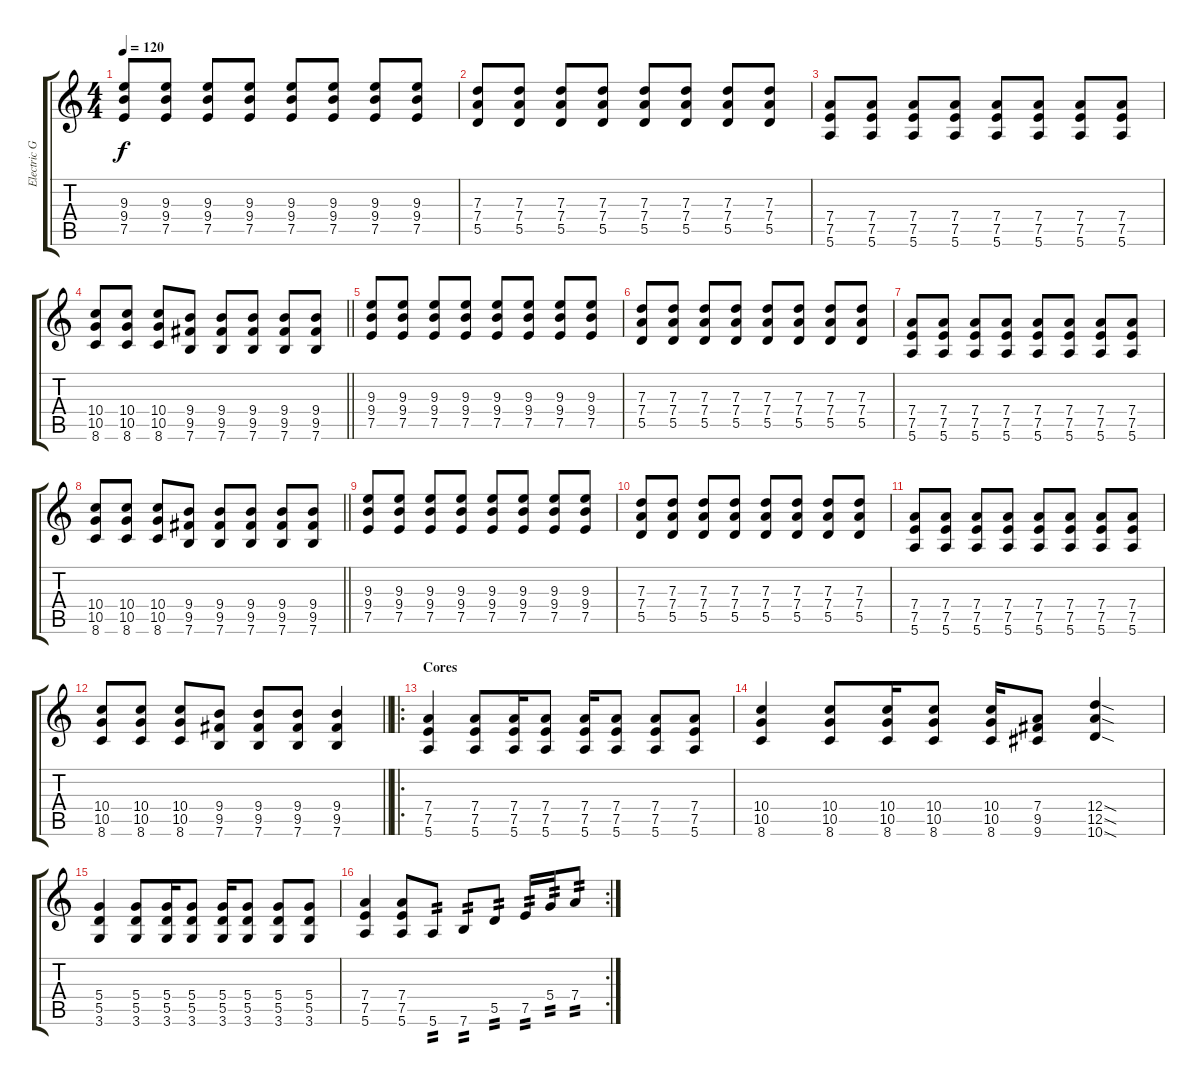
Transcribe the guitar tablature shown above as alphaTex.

\track ("Electric Guitar" "Electric G") {instrument overdrivenguitar}
\staff {score tabs}
\tuning (E4 B3 G3 D3 A2 E2) {hide}
\ts (4 4)
\tempo 120
\clef g2
\ks c
(9.3 9.4 7.5).8{dy f} (9.3 9.4 7.5).8 (9.3 9.4 7.5).8 (9.3 9.4 7.5).8 (9.3 9.4 7.5).8 (9.3 9.4 7.5).8 (9.3 9.4 7.5).8 (9.3 9.4 7.5).8 |
(7.3 7.4 5.5).8 (7.3 7.4 5.5).8 (7.3 7.4 5.5).8 (7.3 7.4 5.5).8 (7.3 7.4 5.5).8 (7.3 7.4 5.5).8 (7.3 7.4 5.5).8 (7.3 7.4 5.5).8 |
(7.4 7.5 5.6).8 (7.4 7.5 5.6).8 (7.4 7.5 5.6).8 (7.4 7.5 5.6).8 (7.4 7.5 5.6).8 (7.4 7.5 5.6).8 (7.4 7.5 5.6).8 (7.4 7.5 5.6).8 |
\barLineRight lightlight
(10.4 10.5 8.6).8 (10.4 10.5 8.6).8 (10.4 10.5 8.6).8 (9.4 9.5 7.6).8 (9.4 9.5 7.6).8 (9.4 9.5 7.6).8 (9.4 9.5 7.6).8 (9.4 9.5 7.6).8 |
(9.3 9.4 7.5).8 (9.3 9.4 7.5).8 (9.3 9.4 7.5).8 (9.3 9.4 7.5).8 (9.3 9.4 7.5).8 (9.3 9.4 7.5).8 (9.3 9.4 7.5).8 (9.3 9.4 7.5).8 |
(7.3 7.4 5.5).8 (7.3 7.4 5.5).8 (7.3 7.4 5.5).8 (7.3 7.4 5.5).8 (7.3 7.4 5.5).8 (7.3 7.4 5.5).8 (7.3 7.4 5.5).8 (7.3 7.4 5.5).8 |
(7.4 7.5 5.6).8 (7.4 7.5 5.6).8 (7.4 7.5 5.6).8 (7.4 7.5 5.6).8 (7.4 7.5 5.6).8 (7.4 7.5 5.6).8 (7.4 7.5 5.6).8 (7.4 7.5 5.6).8 |
\barLineRight lightlight
(10.4 10.5 8.6).8 (10.4 10.5 8.6).8 (10.4 10.5 8.6).8 (9.4 9.5 7.6).8 (9.4 9.5 7.6).8 (9.4 9.5 7.6).8 (9.4 9.5 7.6).8 (9.4 9.5 7.6).8 |
(9.3 9.4 7.5).8 (9.3 9.4 7.5).8 (9.3 9.4 7.5).8 (9.3 9.4 7.5).8 (9.3 9.4 7.5).8 (9.3 9.4 7.5).8 (9.3 9.4 7.5).8 (9.3 9.4 7.5).8 |
(7.3 7.4 5.5).8 (7.3 7.4 5.5).8 (7.3 7.4 5.5).8 (7.3 7.4 5.5).8 (7.3 7.4 5.5).8 (7.3 7.4 5.5).8 (7.3 7.4 5.5).8 (7.3 7.4 5.5).8 |
(7.4 7.5 5.6).8 (7.4 7.5 5.6).8 (7.4 7.5 5.6).8 (7.4 7.5 5.6).8 (7.4 7.5 5.6).8 (7.4 7.5 5.6).8 (7.4 7.5 5.6).8 (7.4 7.5 5.6).8 |
\barLineRight lightlight
(10.4 10.5 8.6).8 (10.4 10.5 8.6).8 (10.4 10.5 8.6).8 (9.4 9.5 7.6).8 (9.4 9.5 7.6).8 (9.4 9.5 7.6).8 (9.4 9.5 7.6).4 |
\ro
\section ("" "Cores")
(7.4 7.5 5.6).4 (7.4 7.5 5.6).8 (7.4 7.5 5.6).16 (7.4 7.5 5.6).8 (7.4 7.5 5.6).16 (7.4 7.5 5.6).8 (7.4 7.5 5.6).8 (7.4 7.5 5.6).8 |
(10.4 10.5 8.6).4 (10.4 10.5 8.6).8 (10.4 10.5 8.6).16 (10.4 10.5 8.6).8 (10.4 10.5 8.6).16 (7.4 9.5 9.6).8 (12.4{sod} 12.5{sod} 10.6{sod}).4 |
(5.4 5.5 3.6).4 (5.4 5.5 3.6).8 (5.4 5.5 3.6).16 (5.4 5.5 3.6).8 (5.4 5.5 3.6).16 (5.4 5.5 3.6).8 (5.4 5.5 3.6).8 (5.4 5.5 3.6).8 |
\rc 2
(7.4 7.5 5.6).4 (7.4 7.5 5.6).8 5.6.8{tp 2} 7.6.8{tp 2} 5.5.8{tp 2} 7.5.16{tp 2} 5.4.16{tp 2} 7.4.8{tp 2}
